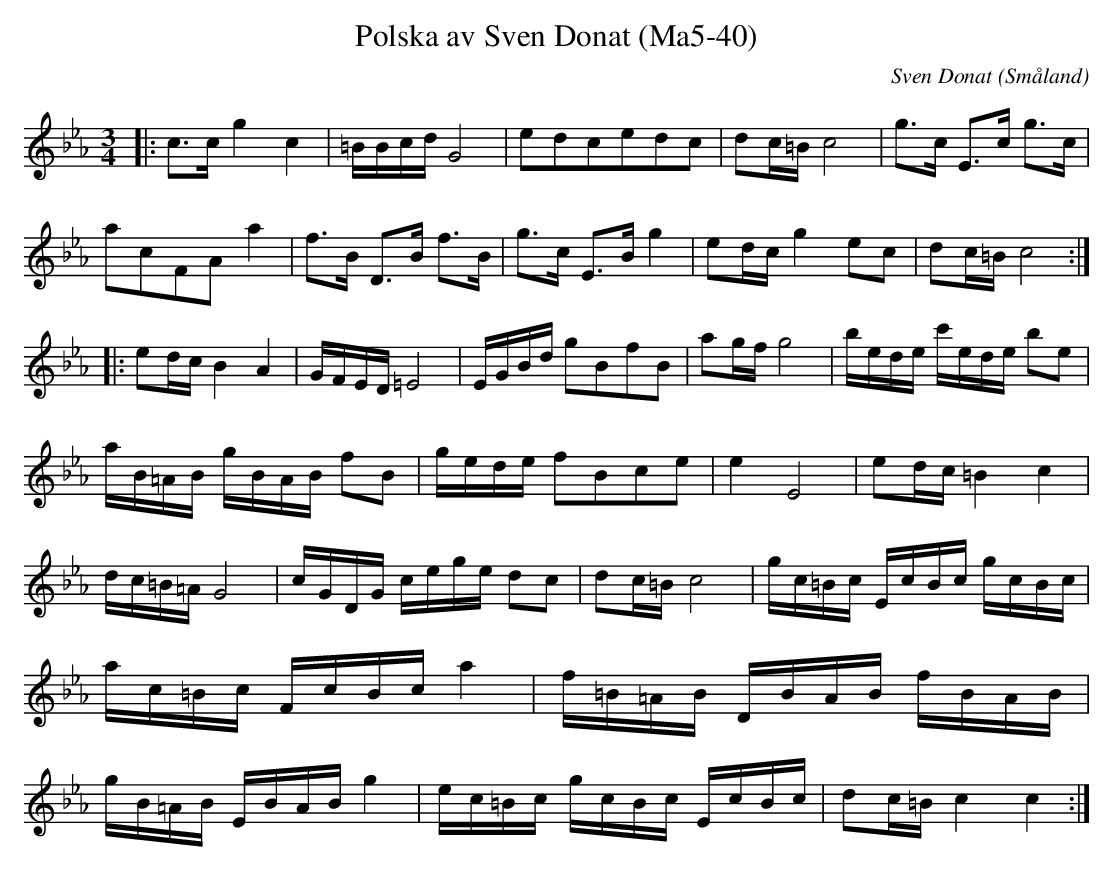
X:1
T:Polska av Sven Donat (Ma5-40)
C:Sven Donat
O:Småland
M:3/4
L:1/16
K:Cm
|: c2>c2 g4 c4 | =BBcd G8 | e2d2c2e2d2c2 | d2c=B c8 | g2>c2 E2>c2 g2>c2 | a2c2F2A2 a4 | f2>B2 D2>B2 f2>B2 | g2>c2 E2>B2 g4 | e2dc g4 e2c2 | d2c=B c8 :| |: e2dc B4 A4 | GFED =E8 | EGBd g2B2f2B2 | a2gf g8 | bede c'ede b2e2 | aB=AB gBAB f2B2 | gede f2B2c2e2 | e4 E8 | e2dc =B4 c4 | dc=B=A G8 | cGDG cege d2c2 | d2c=B c8 | gc=Bc EcBc gcBc | ac=Bc FcBc a4 | f=B=AB DBAB fBAB | gB=AB EBAB g4 | ec=Bc gcBc EcBc | d2c=B c4 c4 :|
